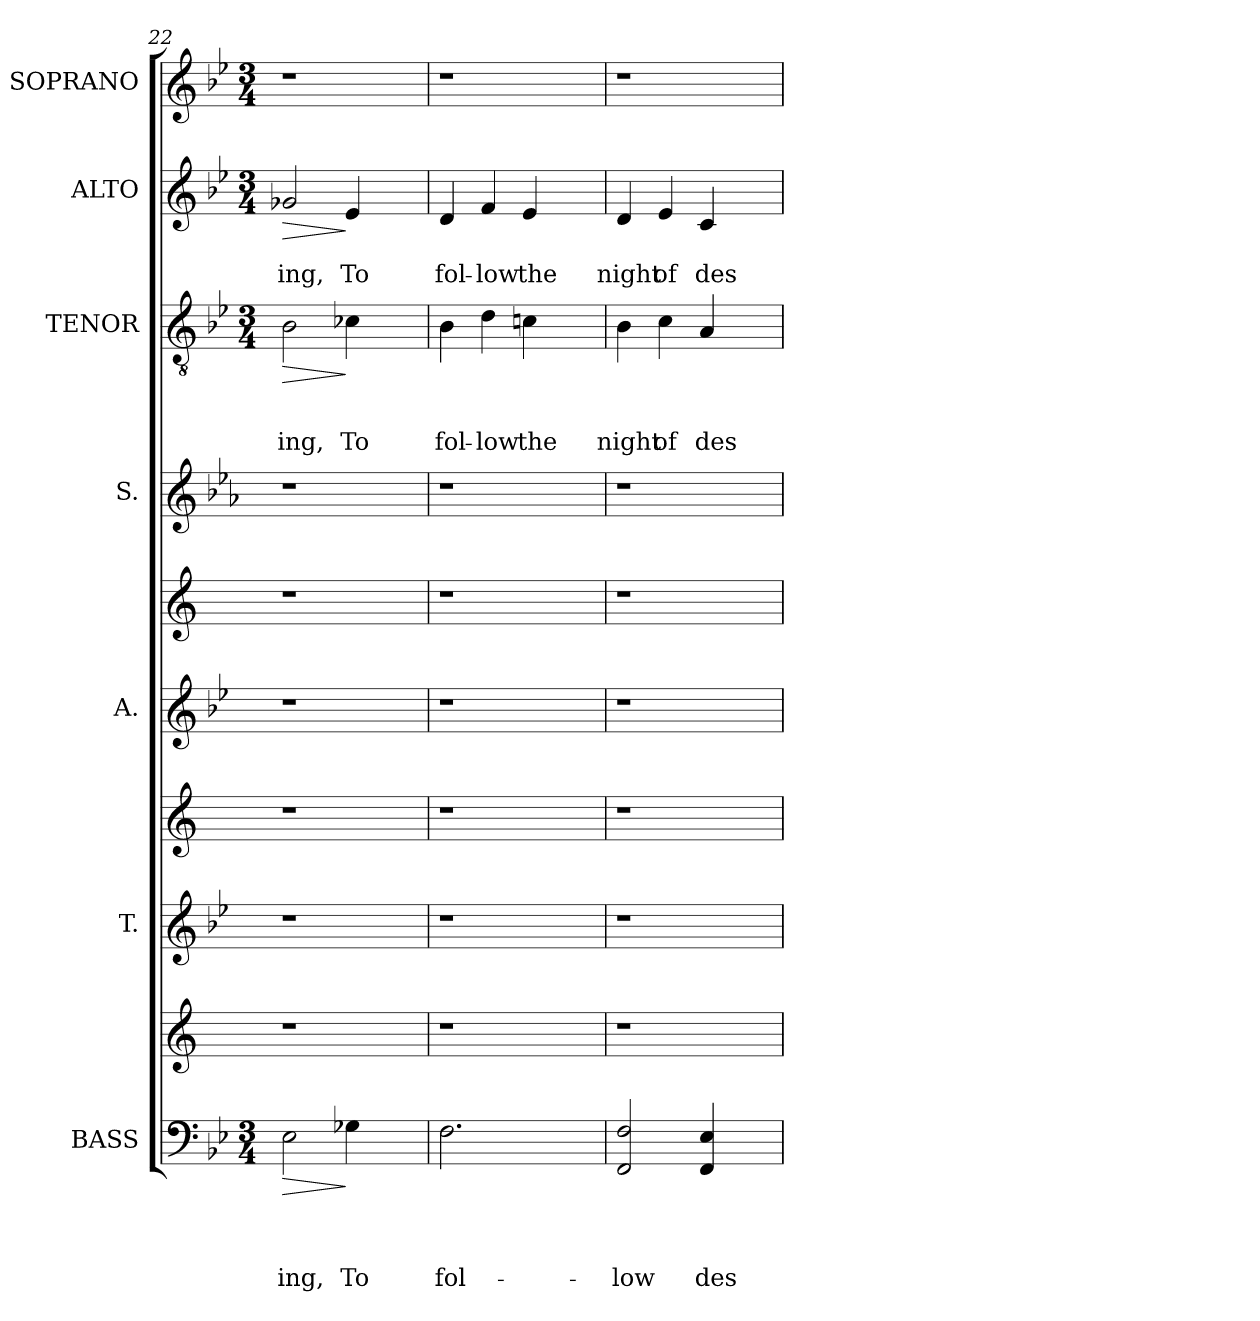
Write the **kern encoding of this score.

**kern	**text	**text	**text	**text	**dynam	**kern	**kern	**kern	**kern	**kern	**kern	**kern	**text	**text	**text	**dynam	**kern	**text	**text	**dynam	**kern
*part10	*part10	*part10	*part10	*part10	*part10	*part9	*part8	*part7	*part6	*part5	*part4	*part3	*part3	*part3	*part3	*part3	*part2	*part2	*part2	*part2	*part1
*staff10	*staff10	*staff10	*staff10	*staff10	*staff10	*staff9	*staff8	*staff7	*staff6	*staff5	*staff4	*staff3	*staff3	*staff3	*staff3	*staff3	*staff2	*staff2	*staff2	*staff2	*staff1
*I"BASS	*	*	*	*	*	*	*I"T.	*	*I"A.	*	*I"S.	*I"TENOR	*	*	*	*	*I"ALTO	*	*	*	*I"SOPRANO
*I'B.	*	*	*	*	*	*	*I'T.	*	*I'A.	*	*I'S.	*I'T.	*	*	*	*	*I'A.	*	*	*	*I'S.
*clefF4	*	*	*	*	*	*clefG2	*clefG2	*clefG2	*clefG2	*clefG2	*clefG2	*clefGv2	*	*	*	*	*clefG2	*	*	*	*clefG2
*	*	*	*	*	*	*ITrd1c2	*	*ITrd1c2	*	*ITrd1c2	*ITrd3c5	*	*	*	*	*	*	*	*	*	*
*k[b-e-]	*	*	*	*	*	*k[b-e-]	*k[b-e-]	*k[b-e-]	*k[b-e-]	*k[b-e-]	*k[b-e-]	*k[b-e-]	*	*	*	*	*k[b-e-]	*	*	*	*k[b-e-]
*B-:	*	*	*	*	*	*B-:	*B-:	*B-:	*B-:	*B-:	*B-:	*B-:	*	*	*	*	*B-:	*	*	*	*B-:
*M3/4	*	*	*	*	*	*	*	*	*	*	*	*M3/4	*	*	*	*	*M3/4	*	*	*	*M3/4
=22	=22	=22	=22	=22	=22	=22	=22	=22	=22	=22	=22	=22	=22	=22	=22	=22	=22	=22	=22	=22	=22
!	!	!	!	!LO:LY:b	!LO:HP:b	!	!	!	!	!	!	!	!	!	!LO:LY:b	!LO:HP:b	!	!	!LO:LY:b	!LO:HP:b	!LO:N:vis=1
2E-\	.	.	.	-ing,	>	1r	1r	1r	1r	1r	1r	2B-\	.	.	-ing,	>	2g-X/	.	-ing,	>	2.r
!	!	!	!	!LO:LY:b	!	!	!	!	!	!	!	!	!	!	!LO:LY:b	!	!	!	!LO:LY:b	!	!
4G-X\	.	.	.	To	]	.	.	.	.	.	.	4c-X\	.	.	To	]	4e-/	.	To	]	.
4ryy	.	.	.	.	.	.	.	.	.	.	.	4ryy	.	.	.	.	4ryy	.	.	.	4ryy
=23	=23	=23	=23	=23	=23	=23	=23	=23	=23	=23	=23	=23	=23	=23	=23	=23	=23	=23	=23	=23	=23
!	!	!	!	!LO:LY:b	!	!	!	!	!	!	!	!	!	!	!LO:LY:b	!	!	!	!LO:LY:b	!	!LO:N:vis=1
2.F\	.	.	.	fol-	.	1r	1r	1r	1r	1r	1r	4B-\	.	.	fol-	.	4d/	.	fol-	.	2.r
!	!	!	!	!	!	!	!	!	!	!	!	!	!	!	!LO:LY:b	!	!	!	!LO:LY:b	!	!
.	.	.	.	.	.	.	.	.	.	.	.	4d\	.	.	-low	.	4f/	.	-low	.	.
!	!	!	!	!	!	!	!	!	!	!	!	!	!	!	!LO:LY:b	!	!	!	!LO:LY:b	!	!
.	.	.	.	.	.	.	.	.	.	.	.	4cn\	.	.	the	.	4e-/	.	the	.	.
4ryy	.	.	.	.	.	.	.	.	.	.	.	4ryy	.	.	.	.	4ryy	.	.	.	4ryy
!!LO:PB:g=z
=24	=24	=24	=24	=24	=24	=24	=24	=24	=24	=24	=24	=24	=24	=24	=24	=24	=24	=24	=24	=24	=24
!	!	!	!	!LO:LY:b	!	!	!	!	!	!	!	!	!	!	!LO:LY:b	!	!	!	!LO:LY:b	!	!LO:N:vis=1
2FF/ 2F/	.	.	.	-low	.	1r	1r	1r	1r	1r	1r	4B-\	.	.	night	.	4d/	.	night	.	2.r
!	!	!	!	!	!	!	!	!	!	!	!	!	!	!	!LO:LY:b	!	!	!	!LO:LY:b	!	!
.	.	.	.	.	.	.	.	.	.	.	.	4c\	.	.	of	.	4e-/	.	of	.	.
!	!	!	!	!LO:LY:b	!	!	!	!	!	!	!	!	!	!	!LO:LY:b	!	!	!	!LO:LY:b	!	!
4FF/ 4E-/	.	.	.	des-	.	.	.	.	.	.	.	4A/	.	.	des-	.	4c/	.	des-	.	.
4ryy	.	.	.	.	.	.	.	.	.	.	.	4ryy	.	.	.	.	4ryy	.	.	.	4ryy
=	=	=	=	=	=	=	=	=	=	=	=	=	=	=	=	=	=	=	=	=	=
*-	*-	*-	*-	*-	*-	*-	*-	*-	*-	*-	*-	*-	*-	*-	*-	*-	*-	*-	*-	*-	*-
